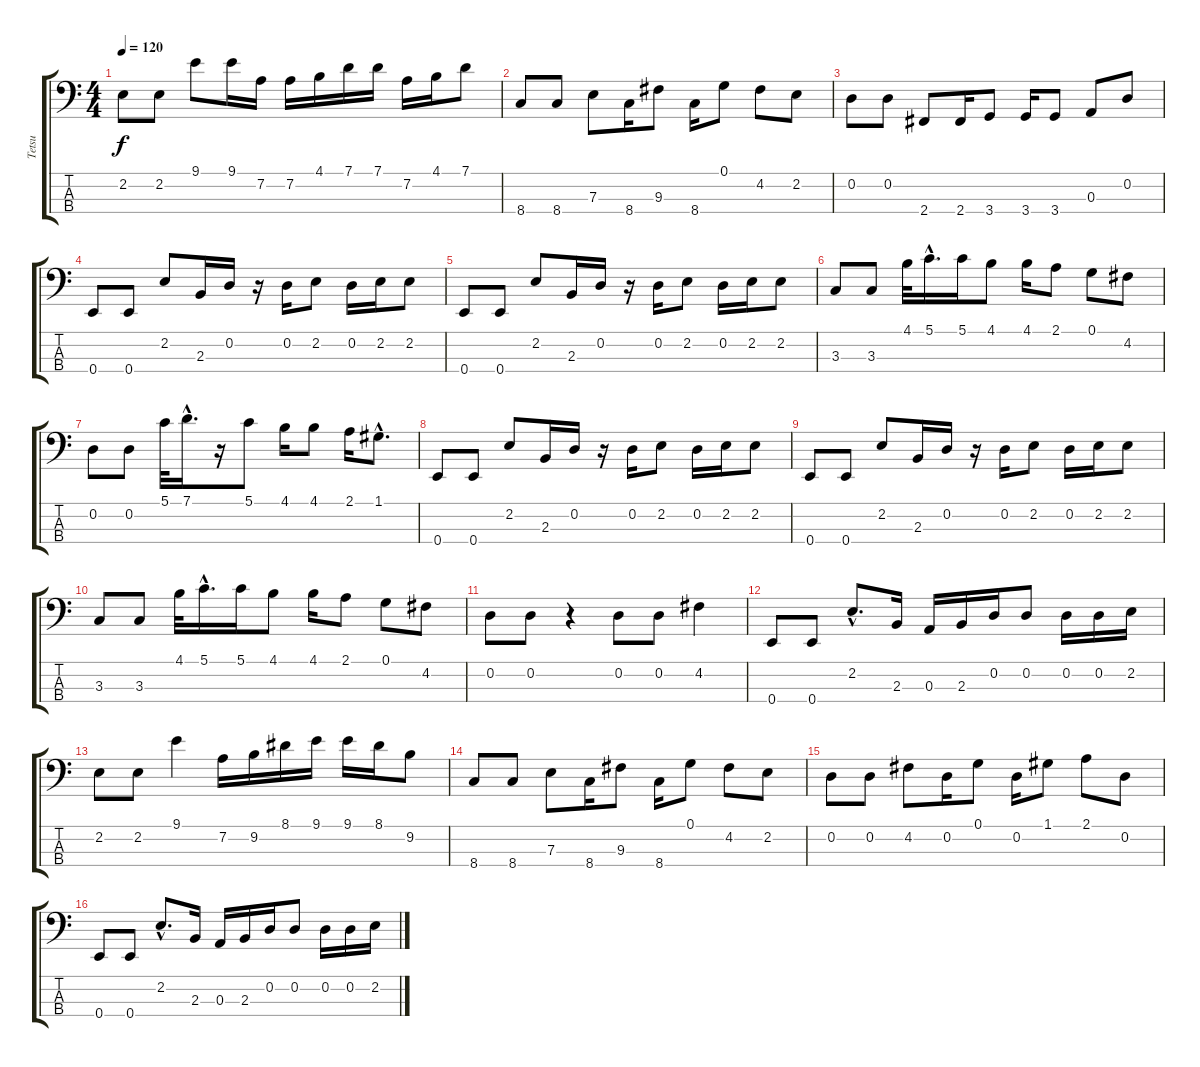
\track ("Tetsu" "Tetsu") {instrument slapbass1}
\staff {score tabs}
\tuning (G2 D2 A1 E1) {hide}
\ts (4 4)
\tempo 120
\clef f4
\ks c
2.2.8{dy f} 2.2.8 9.1.8 9.1.16 7.2.16 7.2.16 4.1.16 7.1.16 7.1.16 7.2.16 4.1.16 7.1.8 |
8.4.8 8.4.8 7.3.8 8.4.16 9.3.8 8.4.16 0.1.8 4.2.8 2.2.8 |
0.2.8 0.2.8 2.4.8 2.4.16 3.4.8 3.4.16 3.4.8 0.3.8 0.2.8 |
0.4.8 0.4.8 2.2.8 2.3.16 0.2.16 r.16 0.2.16 2.2.8 0.2.16 2.2.16 2.2.8 |
0.4.8 0.4.8 2.2.8 2.3.16 0.2.16 r.16 0.2.16 2.2.8 0.2.16 2.2.16 2.2.8 |
3.3.8 3.3.8 4.1.32 5.1{hac}.16{d} 5.1.16 4.1.8 4.1.16 2.1.8 0.1.8 4.2.8 |
0.2.8 0.2.8 5.1.32 7.1{hac}.16{d} r.16 5.1.8 4.1.16 4.1.8 2.1.16 1.1{hac}.8{d} |
0.4.8 0.4.8 2.2.8 2.3.16 0.2.16 r.16 0.2.16 2.2.8 0.2.16 2.2.16 2.2.8 |
0.4.8 0.4.8 2.2.8 2.3.16 0.2.16 r.16 0.2.16 2.2.8 0.2.16 2.2.16 2.2.8 |
3.3.8 3.3.8 4.1.32 5.1{hac}.16{d} 5.1.16 4.1.8 4.1.16 2.1.8 0.1.8 4.2.8 |
0.2.8 0.2.8 r.4 0.2.8 0.2.8 4.2.4 |
0.4.8 0.4.8 2.2{hac}.8{d} 2.3.16 0.3.16 2.3.16 0.2.16 0.2.8 0.2.16 0.2.16 2.2.16 |
2.2.8 2.2.8 9.1.4 7.2.16 9.2.16 8.1.16 9.1.16 9.1.16 8.1.16 9.2.8 |
8.4.8 8.4.8 7.3.8 8.4.16 9.3.8 8.4.16 0.1.8 4.2.8 2.2.8 |
0.2.8 0.2.8 4.2.8 0.2.16 0.1.8 0.2.16 1.1.8 2.1.8 0.2.8 |
0.4.8 0.4.8 2.2{hac}.8{d} 2.3.16 0.3.16 2.3.16 0.2.16 0.2.8 0.2.16 0.2.16 2.2.16
